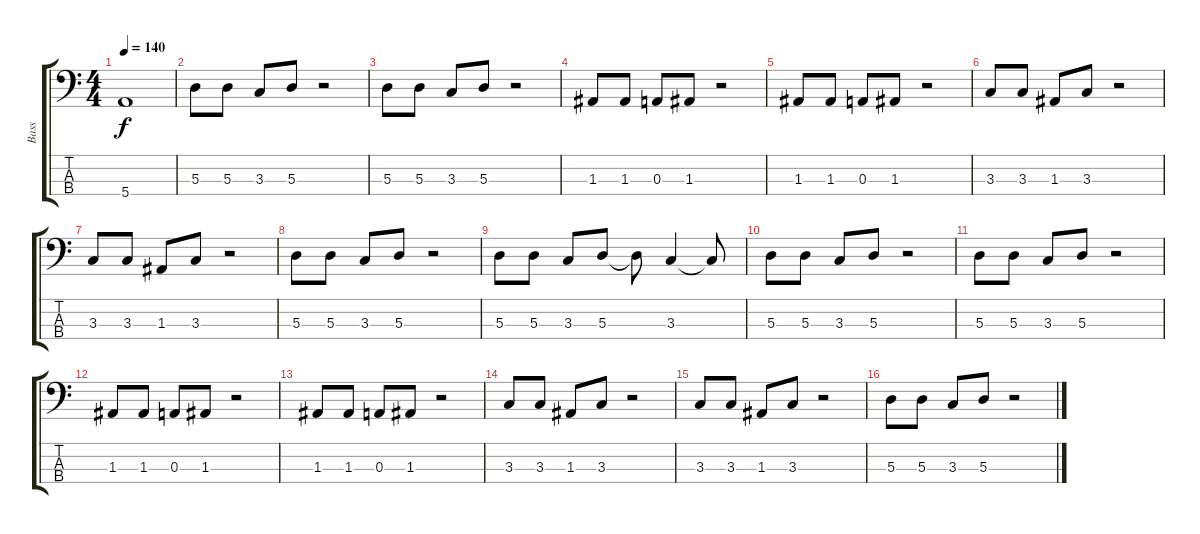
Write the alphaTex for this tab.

\track ("Bass" "Bass") {instrument electricbassfinger}
\staff {score tabs}
\tuning (G2 D2 A1 E1) {hide}
\ts (4 4)
\tempo 140
\clef f4
\ks c
5.4.1{dy f} |
5.3.8 5.3.8 3.3.8 5.3.8 r.2 |
5.3.8 5.3.8 3.3.8 5.3.8 r.2 |
1.3.8 1.3.8 0.3.8 1.3.8 r.2 |
1.3.8 1.3.8 0.3.8 1.3.8 r.2 |
3.3.8 3.3.8 1.3.8 3.3.8 r.2 |
3.3.8 3.3.8 1.3.8 3.3.8 r.2 |
5.3.8 5.3.8 3.3.8 5.3.8 r.2 |
5.3.8 5.3.8 3.3.8 5.3.8 5.3{t}.8 3.3.4 3.3{t}.8 |
5.3.8 5.3.8 3.3.8 5.3.8 r.2 |
5.3.8 5.3.8 3.3.8 5.3.8 r.2 |
1.3.8 1.3.8 0.3.8 1.3.8 r.2 |
1.3.8 1.3.8 0.3.8 1.3.8 r.2 |
3.3.8 3.3.8 1.3.8 3.3.8 r.2 |
3.3.8 3.3.8 1.3.8 3.3.8 r.2 |
5.3.8 5.3.8 3.3.8 5.3.8 r.2
